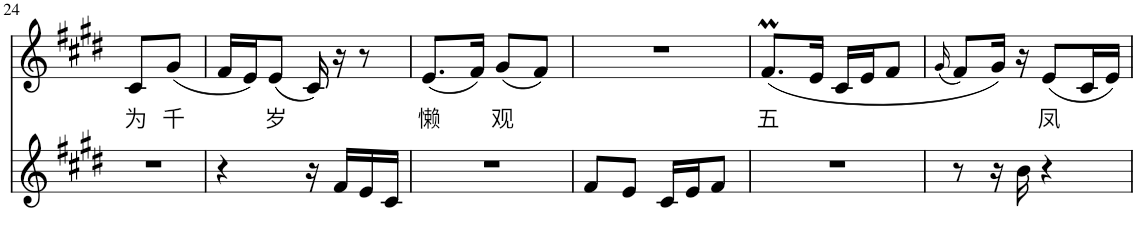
**kern	**kern	**text
*part2	*part1	*part1
*staff2	*staff1	*staff1
*I"Piano	*I"Piano	*
*I'Pno	*I'Pno	*
!!LO:PB:g=z
*clefG2	*clefG2	*
*k[f#c#g#d#]	*k[f#c#g#d#]	*
*M2/4	*M2/4	*
=24	=24	=24
!	!	!LO:LY:b
2r	8c#/L	为
!	!	!LO:LY:b
.	(8g#/J	千
.	4ryy	.
=25	=25	=25
4r	16f#/LL	.
.	16e/J)	.
!	!	!LO:LY:b
.	(8e/J	岁
16r	16c#/)	.
16f#/LL	16r	.
16e/	8r	.
16c#/JJ	.	.
=26	=26	=26
!	!	!LO:LY:b
2r	(8.e/L	懒
.	16f#/Jk)	.
!	!	!LO:LY:b
.	(8g#/L	观
.	8f#/J)	.
=27	=27	=27
8f#/L	2r	.
8e/J	.	.
16c#/LL	.	.
16e/J	.	.
8f#/J	.	.
=28	=28	=28
!	!	!LO:LY:b
2r	(8.f#M/L	五
.	16e/Jk	.
.	16c#/LL	.
.	16e/J	.
.	8f#/J	.
=29	=29	=29
.	(16qg#/	.
8r	8f#/L)	.
16r	16g#/Jk)	.
16b\	16r	.
!	!	!LO:LY:b
4r	(8e/L	凤
.	16c#/L	.
.	16e/JJ)	.
=	=	=
*-	*-	*-
